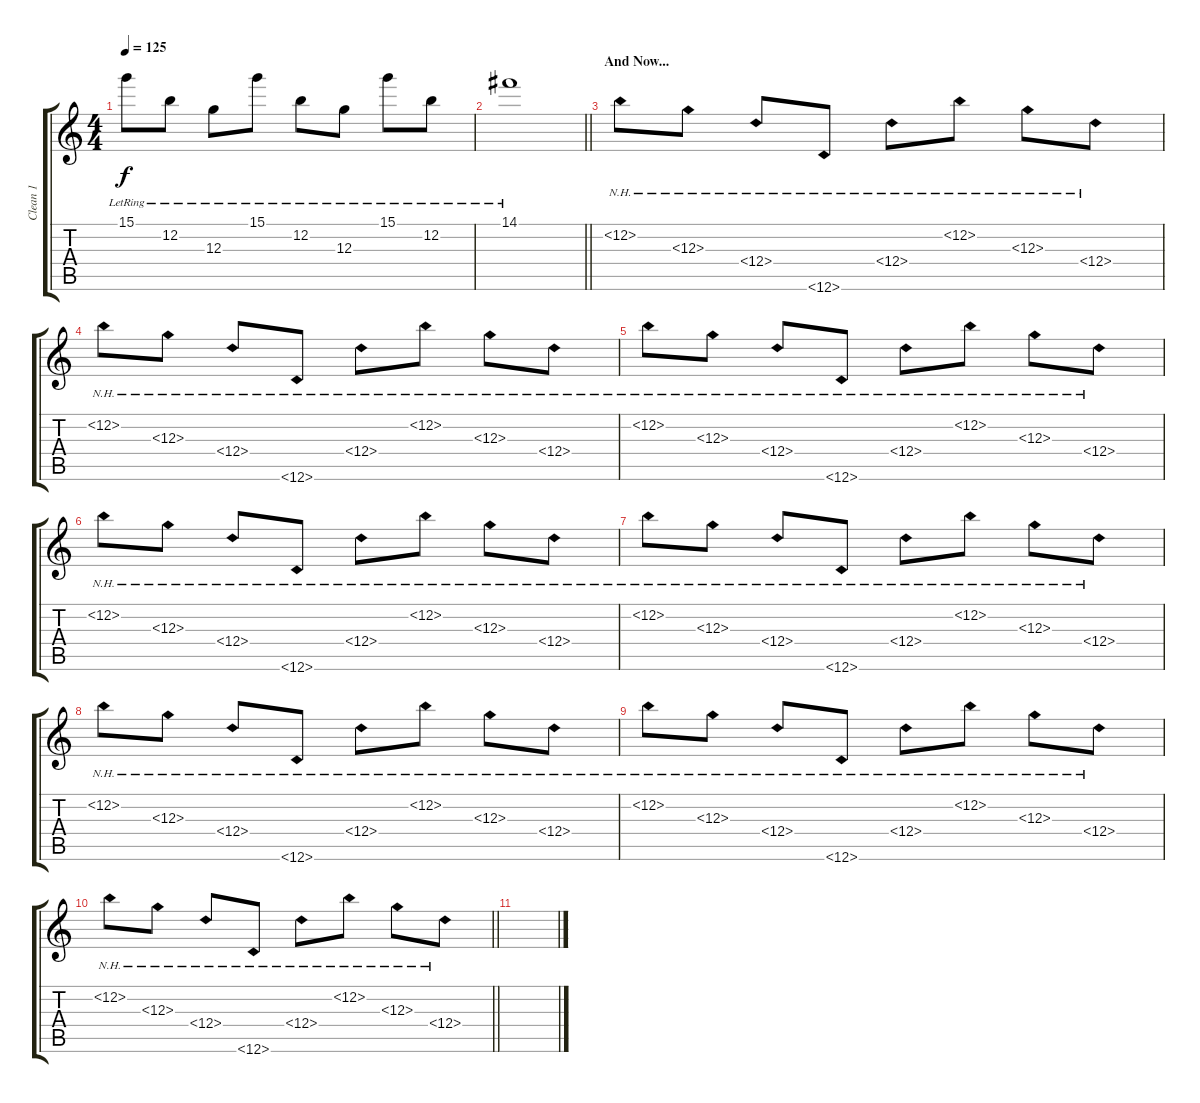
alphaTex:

\track ("Clean 1" "Clean 1") {instrument electricguitarjazz}
\staff {score tabs}
\tuning (E4 B3 G3 D3 A2 D2) {hide}
\ts (4 4)
\tempo 125
\clef g2
\ks c
15.1{lr}.8{dy f} 12.2{lr}.8 12.3{lr}.8 15.1{lr}.8 12.2{lr}.8 12.3{lr}.8 15.1{lr}.8 12.2{lr}.8 |
\barLineRight lightlight
14.1{lr}.1 |
\section ("" "And Now...")
12.2{nh}.8 12.3{nh}.8 12.4{nh}.8 12.6{nh}.8 12.4{nh}.8 12.2{nh}.8 12.3{nh}.8 12.4{nh}.8 |
12.2{nh}.8 12.3{nh}.8 12.4{nh}.8 12.6{nh}.8 12.4{nh}.8 12.2{nh}.8 12.3{nh}.8 12.4{nh}.8 |
12.2{nh}.8 12.3{nh}.8 12.4{nh}.8 12.6{nh}.8 12.4{nh}.8 12.2{nh}.8 12.3{nh}.8 12.4{nh}.8 |
12.2{nh}.8 12.3{nh}.8 12.4{nh}.8 12.6{nh}.8 12.4{nh}.8 12.2{nh}.8 12.3{nh}.8 12.4{nh}.8 |
12.2{nh}.8 12.3{nh}.8 12.4{nh}.8 12.6{nh}.8 12.4{nh}.8 12.2{nh}.8 12.3{nh}.8 12.4{nh}.8 |
12.2{nh}.8 12.3{nh}.8 12.4{nh}.8 12.6{nh}.8 12.4{nh}.8 12.2{nh}.8 12.3{nh}.8 12.4{nh}.8 |
12.2{nh}.8 12.3{nh}.8 12.4{nh}.8 12.6{nh}.8 12.4{nh}.8 12.2{nh}.8 12.3{nh}.8 12.4{nh}.8 |
\barLineRight lightlight
12.2{nh}.8 12.3{nh}.8 12.4{nh}.8 12.6{nh}.8 12.4{nh}.8 12.2{nh}.8 12.3{nh}.8 12.4{nh}.8 |
\section ("" "")
